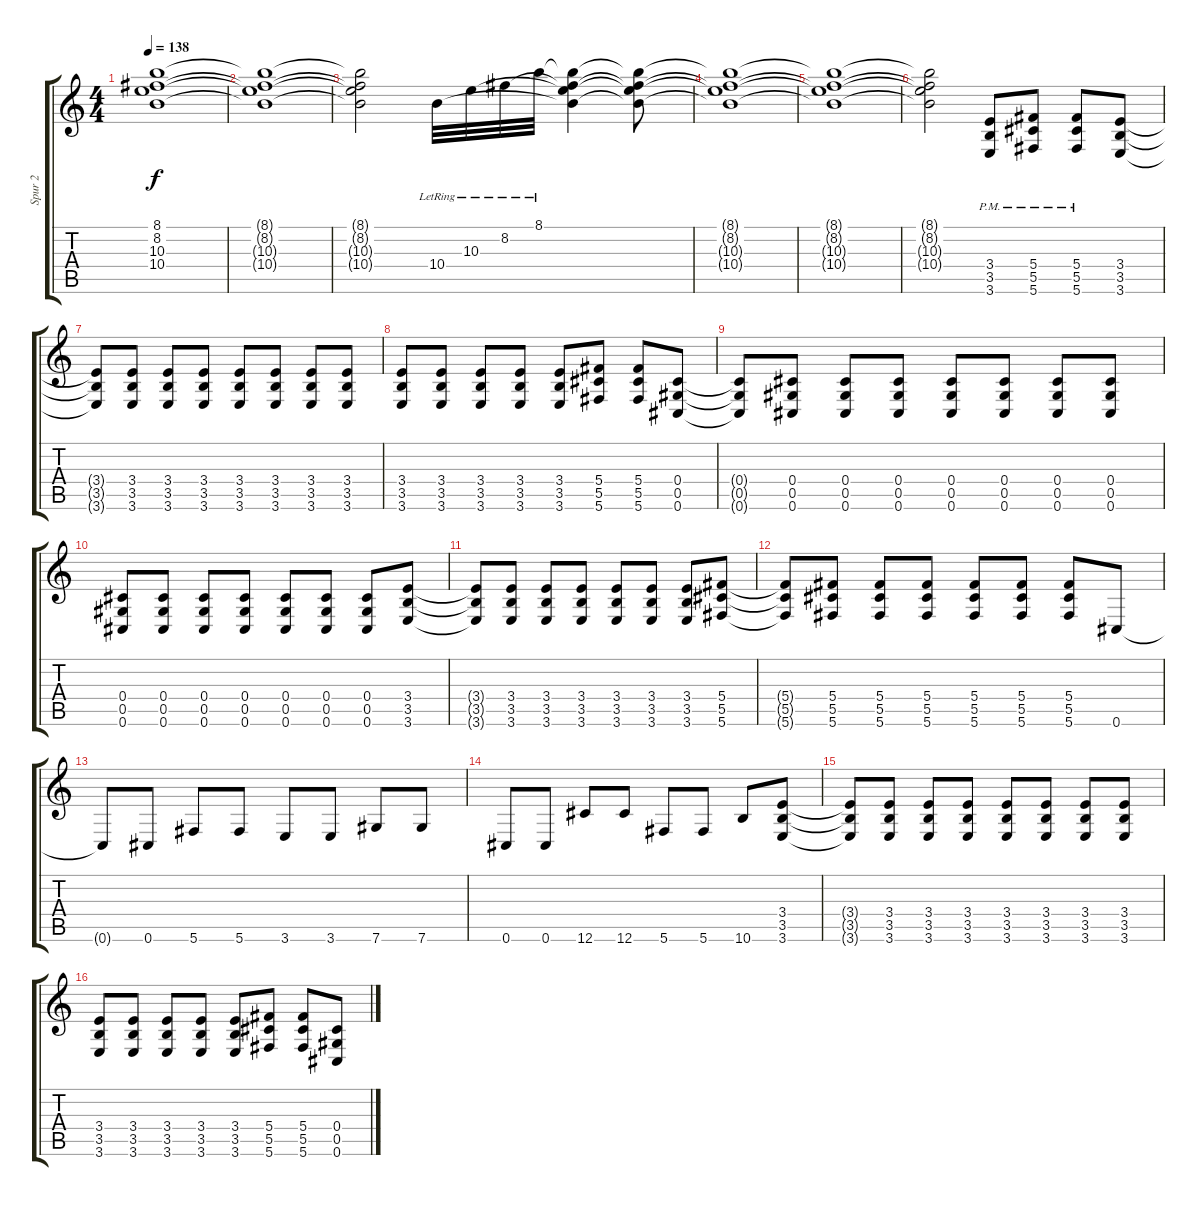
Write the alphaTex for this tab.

\track ("Spur 2" "Spur 2") {instrument distortionguitar}
\staff {score tabs}
\tuning (Eb4 Bb3 Gb3 Db3 Ab2 Db2) {hide}
\ts (4 4)
\tempo 138
\clef g2
\ks c
(8.1{t} 8.2{t} 10.3{t} 10.4{t}).1{dy f} |
(8.1{t} 8.2{t} 10.3{t} 10.4{t}).1 |
(8.1{t} 8.2{t} 10.3{t} 10.4{t}).2 10.4{lr}.32 10.3{lr}.32 8.2{lr}.32 8.1{lr}.32 (8.1{t} 8.2{t} 10.3{t} 10.4{t}).4 (8.1{t} 8.2{t} 10.3{t} 10.4{t}).8 |
(8.1{t} 8.2{t} 10.3{t} 10.4{t}).1 |
(8.1{t} 8.2{t} 10.3{t} 10.4{t}).1 |
(8.1{t} 8.2{t} 10.3{t} 10.4{t}).2 (3.4{pm} 3.5{pm} 3.6{pm}).8{instrument distortionguitar} (5.4{pm} 5.5{pm} 5.6{pm}).8 (5.4{pm} 5.5{pm} 5.6{pm}).8 (3.4 3.5 3.6).8 |
(3.4{t} 3.5{t} 3.6{t}).8 (3.4 3.5 3.6).8 (3.4 3.5 3.6).8 (3.4 3.5 3.6).8 (3.4 3.5 3.6).8 (3.4 3.5 3.6).8 (3.4 3.5 3.6).8 (3.4 3.5 3.6).8 |
(3.4 3.5 3.6).8 (3.4 3.5 3.6).8 (3.4 3.5 3.6).8 (3.4 3.5 3.6).8 (3.4 3.5 3.6).8 (5.4 5.5 5.6).8 (5.4 5.5 5.6).8 (0.4 0.5 0.6).8 |
(0.4{t} 0.5{t} 0.6{t}).8 (0.4 0.5 0.6).8 (0.4 0.5 0.6).8 (0.4 0.5 0.6).8 (0.4 0.5 0.6).8 (0.4 0.5 0.6).8 (0.4 0.5 0.6).8 (0.4 0.5 0.6).8 |
(0.4 0.5 0.6).8 (0.4 0.5 0.6).8 (0.4 0.5 0.6).8 (0.4 0.5 0.6).8 (0.4 0.5 0.6).8 (0.4 0.5 0.6).8 (0.4 0.5 0.6).8 (3.4 3.5 3.6).8 |
(3.4{t} 3.5{t} 3.6{t}).8 (3.4 3.5 3.6).8 (3.4 3.5 3.6).8 (3.4 3.5 3.6).8 (3.4 3.5 3.6).8 (3.4 3.5 3.6).8 (3.4 3.5 3.6).8 (5.4 5.5 5.6).8 |
(5.4{t} 5.5{t} 5.6{t}).8 (5.4 5.5 5.6).8 (5.4 5.5 5.6).8 (5.4 5.5 5.6).8 (5.4 5.5 5.6).8 (5.4 5.5 5.6).8 (5.4 5.5 5.6).8 0.6.8 |
0.6{t}.8 0.6.8 5.6.8 5.6.8 3.6.8 3.6.8 7.6.8 7.6.8 |
0.6.8 0.6.8 12.6.8 12.6.8 5.6.8 5.6.8 10.6.8 (3.4 3.5 3.6).8 |
(3.4{t} 3.5{t} 3.6{t}).8 (3.4 3.5 3.6).8 (3.4 3.5 3.6).8 (3.4 3.5 3.6).8 (3.4 3.5 3.6).8 (3.4 3.5 3.6).8 (3.4 3.5 3.6).8 (3.4 3.5 3.6).8 |
(3.4 3.5 3.6).8 (3.4 3.5 3.6).8 (3.4 3.5 3.6).8 (3.4 3.5 3.6).8 (3.4 3.5 3.6).8 (5.4 5.5 5.6).8 (5.4 5.5 5.6).8 (0.4 0.5 0.6).8
